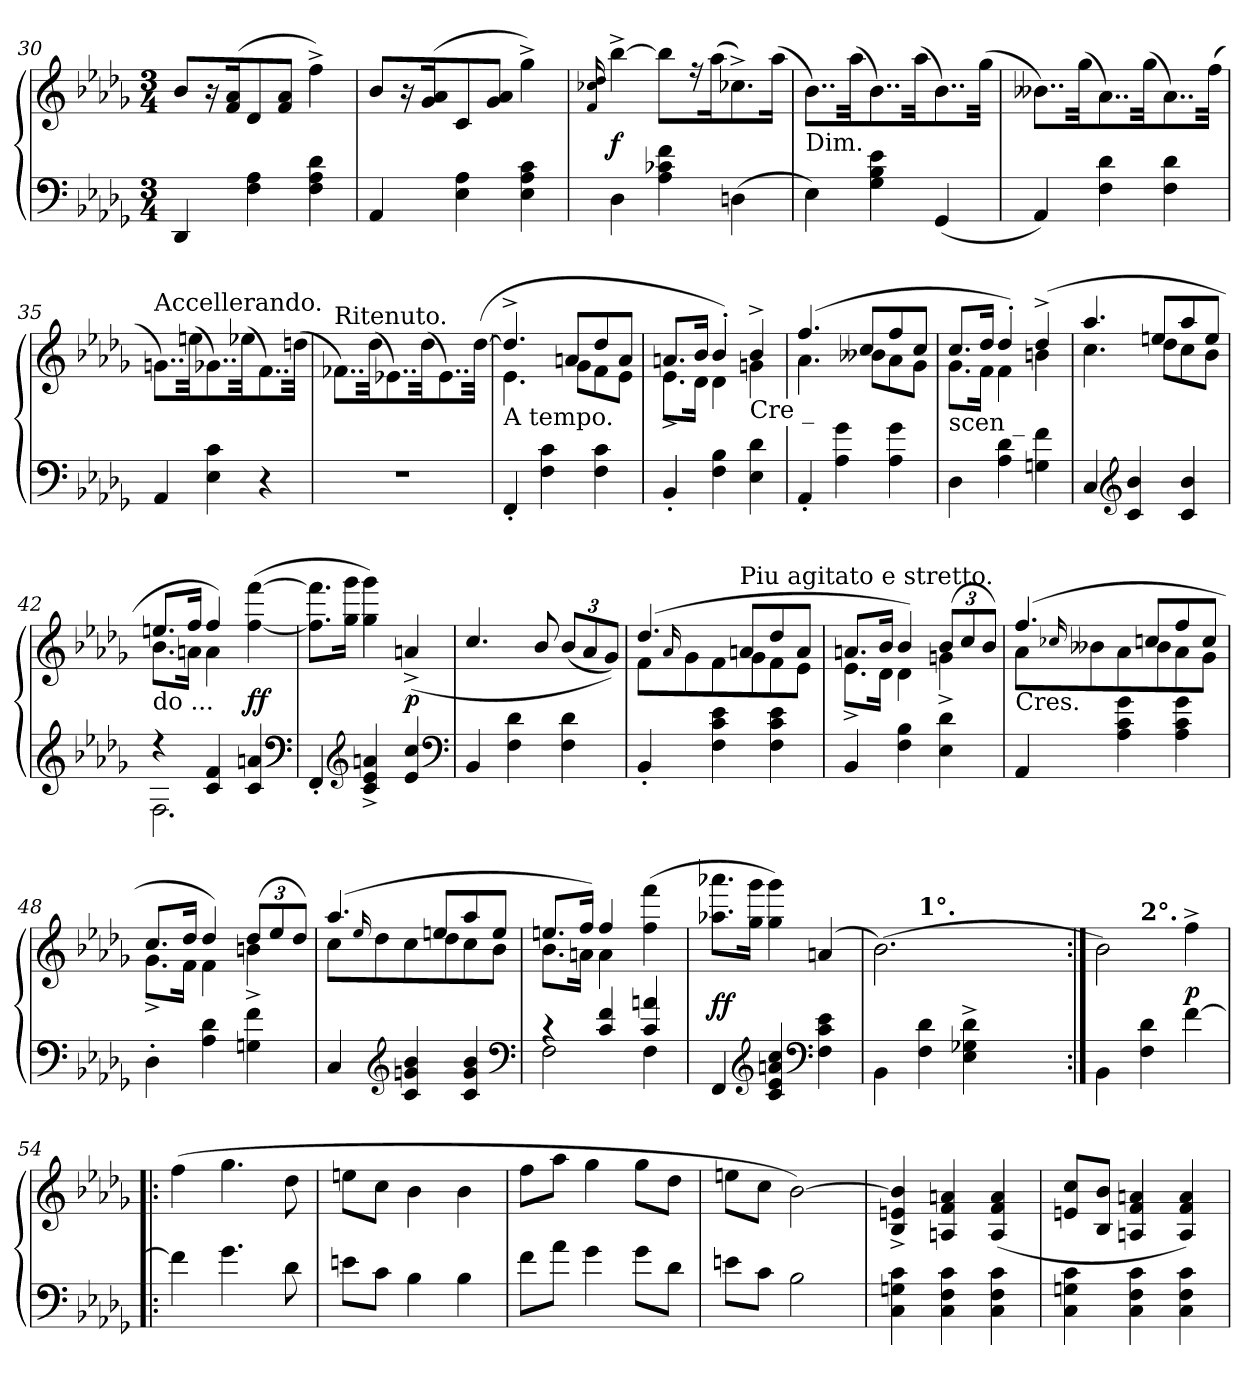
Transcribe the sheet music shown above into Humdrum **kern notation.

**kern	**kern	**dynam
*part1	*part1	*part1
*staff2	*staff1	*staff1/2
*clefF4	*clefG2	*
*k[b-e-a-d-g-]	*k[b-e-a-d-g-]	*
*b-:	*b-:	*
*M3/4	*M3/4	*
=30	=30	=30
4DD-	8b-L	.
.	16r	.
.	(16a- 16fk	.
4A- 4F	8d-	.
.	8a- 8fJ	.
4d- 4A- 4F	4ff^>)	.
=31	=31	=31
4AA-	8b-L	.
.	16r	.
.	(16a- 16g-k	.
4A- 4E-	8c	.
.	8a- 8g-J	.
4c 4A- 4E-	4gg-^>)	.
=32	=32	=32
.	16qqf/ 16qqcc-X/ 16qqdd-/	.
4D-	[4bb-^<	f
4f 4c-X 4A-	8bb-L]	.
.	16r	.
.	(16aa-k	.
(4Dn	8.cc-X^<)	.
.	(16aa-Jk	.
=33	=33	=33
!	!LO:TX:c:t=Dim.	!
4E-)	8..b-L)	.
.	(32aa-kk	.
4e- 4B- 4G-	8..b-)	.
.	(32aa-kk	.
(4GG-	8..b-)	.
.	(32gg-Jkk	.
=34	=34	=34
4AA-)	8..b--XL)	.
.	(32gg-kk	.
4d- 4F	8..a-)	.
.	(32gg-kk	.
4d- 4F	8..a-)	.
.	(32ffJkk	.
=35	=35	=35
!	!LO:TX:a:t=Accellerando.	!
4AA-	8..gnL)	.
.	(32eenkk	.
4c 4E-	8..g-X)	.
.	(32ee-Xkk	.
4r	8..f)	.
.	(32ddnJkk	.
=36	=36	=36
!	!LO:TX:a:t=Ritenuto.	!
2.r	8..f-X\L)	.
.	(32dd-kk	.
.	8..e-X)	.
.	(32dd-kk	.
.	8..e-)	.
.	(<[32dd-Jkk	.
=37	=37	=37
*	*^	*
!	!LO:TX:b:t=A tempo.	!	!
4FF'	(4.dd-^]	4.e-)	.
4c 4F	.	.	.
.	8anL	8g-L	.
4c 4F	8dd-	8f	.
.	8aJ	8e-J	.
=38	=38	=38	=38
4BB-'	8.anL	8.e-^L	.
.	16b-Jk	16d-Jk	.
4B- 4F	4b-'>)	4d-	.
!	!LO:TX:b:t=Cre _	!	!
4d- 4E-	4b-^	4gn	.
=39	=39	=39	=39
4AA-'	(4.ff	4.a-	.
4g- 4A-	.	.	.
.	8ccL	8b--XL	.
4g- 4A-	8ff	8a-	.
.	8ccJ	8g-J	.
=40	=40	=40	=40
!	!LO:TX:b:t=scen _	!	!
4D-	8.ccL	8.g-L	.
.	16dd-Jk	16fJk	.
4d- 4A-	4dd-')	4f	.
4f 4Gn	(4dd-^	4bn	.
=41	=41	=41	=41
4C	4.aa-	4.cc	.
*clefG2	*	*	*
4b- 4c	.	.	.
.	8eenL	8dd-L	.
4b- 4c	8aa-	8cc	.
.	8eeJ	8b-J	.
=42	=42	=42	=42
*^	*	*	*
!	!	!LO:TX:b:t=do ...	!	!
4r	2.F)	8.eenL	8.b-L	.
.	.	16ffJk	16anJk	.
4f 4c	.	4ff)	4a	.
(4an 4c	.	4ryy	(>[4fff [4ff	ff
*v	*v	*	*	*
*	*v	*v	*
*clefF4	*	*
=43	=43	=43
4FF'	8.fff] 8.ff]L	.
.	16ggg- 16gg-Jk	.
*clefG2	*	*
4an^ 4e-^ 4c^	4ggg- 4gg-)	.
4cc 4e-	(<4an^>	p
*clefF4	*	*
=44	=44	=44
4BB-	4.cc/	.
4d- 4F	.	.
.	8b-/	.
*	*Xbrackettup	*
4d- 4F	(12b-L	.
.	12a-	.
.	12g-J))	.
=45	=45	=45
*	*^	*
4BB-'	(4.dd-	8fL	.
.	.	16qqa-/	.
.	.	8g-	.
4e- 4c 4F	.	8f	.
!	!LO:TX:a:t=Piu agitato e stretto.	!	!
.	8anL	8g-	.
4e- 4c 4F	8dd-	8f	.
.	8aJ	8e-J	.
=46	=46	=46	=46
4BB-	8.anL	8.e-^L	.
.	16b-Jk	16d-Jk	.
4B- 4F	4b-)	4d-	.
4d- 4E-	(12b-L	4gn^	.
.	12cc	.	.
.	12b-J)	.	.
=47	=47	=47	=47
!	!LO:TX:c:t=Cres.	!	!
4AA-	(4.ff	8a-L	.
.	.	16qqcc-X/	.
.	.	8b--X	.
4g- 4c 4A-	.	8a-	.
.	8ccnL	8b--	.
4g- 4c 4A-	8ff	8a-	.
.	8ccJ	8g-J	.
=48	=48	=48	=48
4D-'	8.ccL	8.g-^L	.
.	16dd-Jk	16fJk	.
4d- 4A-	4dd-)	4f	.
4f 4Gn	(12dd-L	4bn^	.
.	12ee-	.	.
.	12dd-J)	.	.
=49	=49	=49	=49
4C	(4.aa-	8ccL	.
.	.	16qqee-/	.
.	.	8dd-	.
*clefG2	*	*	*
4b- 4gn 4c	.	8cc	.
.	8eenL	8dd-	.
4b- 4g 4c	8aa-	8cc	.
.	8eeJ	8b-J	.
*clefF4	*	*	*
=50	=50	=50	=50
*^	*	*	*
4rc	2F	8.eenL	8.b-L	.
.	.	16ffJk)	16anJk	.
4f 4c	.	4ff	4a	.
4an 4c	4F	4ryy	(4fff 4ff	.
*v	*v	*	*	*
*	*v	*v	*
=51	=51	=51
4FF	8.aaa-X 8.aa-XL	ff
.	16ggg- 16gg-Jk	.
*clefG2	*	*
4cc 4an 4e- 4c	4ggg- 4gg-)	.
*clefF4	*	*
4e- 4c 4F	(4an	.
=52	=52	=52
*	*^	*
4BB-\	(2.b-)	4ryy	.
!	!	!LO:TX:a:B:t=1°.	!
4d- 4F	.	1ryy	.
4d-^ 4G-X^ 4E-^	.	.	.
2ryy	2ryy	.	.
=53:|!	=53:|!	=53:|!	=53:|!
4BB-\	2b-)	4ryy	.
!	!	!LO:TX:a:B:t=2°.	!
4d- 4F	.	2ryy	.
[4f	4ff^<	.	p
=54!|:	=54!|:	=54!|:	=54!|:
!	!LO:TX:a:t=Legato.	!	!
!	!LO:TX:b:t=sotto voce.	!	!
*	*v	*v	*
4f]	(4ff	.
4.g-	4.gg-	.
8d-	8dd-	.
=55	=55	=55
8enL	8eenL	.
8cJ	8ccJ	.
4B-	4b-	.
4B-	4b-	.
=56	=56	=56
8fL	8ffL	.
8a-J	8aa-J	.
4g-	4gg-	.
8g-L	8gg-L	.
8d-J	8dd-J	.
=57	=57	=57
8enL	8eenL	.
8cJ	8ccJ	.
2B-	[2b-)	.
=58	=58	=58
4c 4Gn 4C	4b-]^ 4en^ 4B-^	.
4c 4F 4C	4an 4f 4An	.
4c 4F 4C	(4a 4f 4A	.
=59	=59	=59
4c 4Gn 4C	8cc 8enL	.
.	8b- 8B-J	.
4c 4F 4C	4an 4f 4An	.
4c 4F 4C	4a 4f 4A)	.
=	=	=
*-	*-	*-
